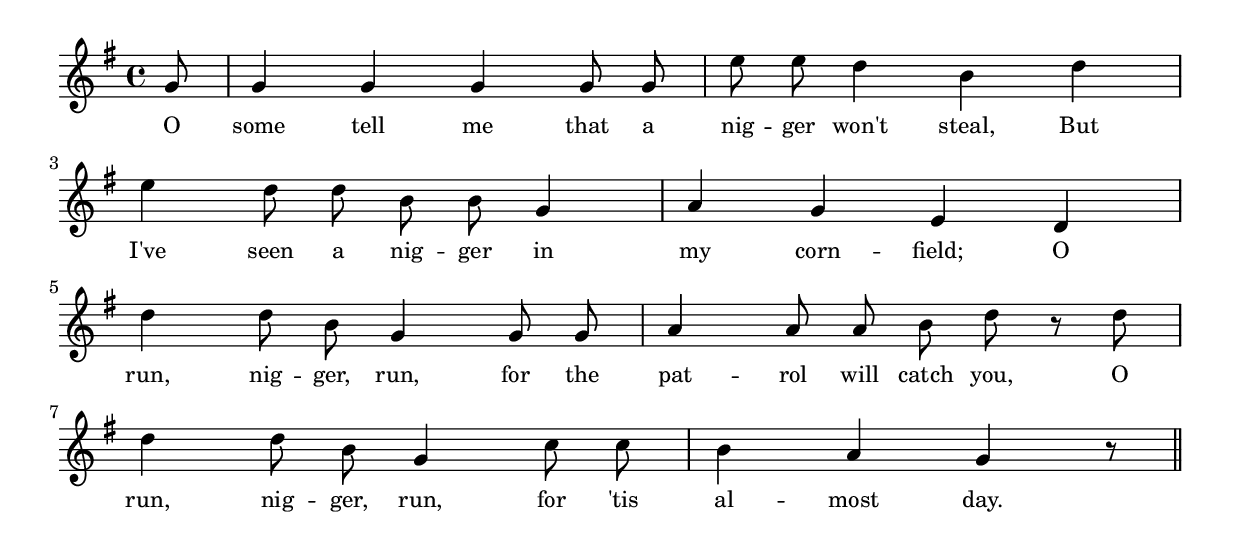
% 110.ly - Score sheet for "Run, Nigger, Run."
% Copyright (C) 2007  Marcus Brinkmann <marcus@gnu.org>
%
% This score sheet is free software; you can redistribute it and/or
% modify it under the terms of the Creative Commons Legal Code
% Attribution-ShareALike as published by Creative Commons; either
% version 2.0 of the License, or (at your option) any later version.
%
% This score sheet is distributed in the hope that it will be useful,
% but WITHOUT ANY WARRANTY; without even the implied warranty of
% MERCHANTABILITY or FITNESS FOR A PARTICULAR PURPOSE.  See the
% Creative Commons Legal Code Attribution-ShareALike for more details.
%
% You should have received a copy of the Creative Commons Legal Code
% Attribution-ShareALike along with this score sheet; if not, write to
% Creative Commons, 543 Howard Street, 5th Floor,
% San Francisco, CA 94105-3013  United States

\version "2.10.0"

%\header
%{
%  title = "Run, Nigger, Run."
%  composer = "trad."
%}

melody =
<<
     \context Voice
    {
	\set Staff.midiInstrument = "acoustic grand"
	\override Staff.VerticalAxisGroup #'minimum-Y-extent = #'(0 . 0)

	\autoBeamOff

	\time 4/4
	\clef violin
	\key g \major
	
	{
	    \partial 8 g'8 |
	    g'4 g' g' g'8 g' | e''8 e'' d''4 b' d'' |
	    \break
	    e''4 d''8 d'' b' b' g'4 | a'4 g' e' d' |
	    \break
	    d''4 d''8 b' g'4 g'8 g' | a'4 a'8 a' b' d'' r d'' |
	    \break
	    d''4 d''8 b' g'4 c''8 c'' | b'4 a' g' r8
	    \bar "||"
	}
    }

    \lyricsto "" \new Lyrics
    {
        \override LyricText #'font-size = #0
        \override StanzaNumber #'font-size = #-1

	O some tell me that a nig -- ger won't steal,
	But I've seen a nig -- ger in my corn -- field;
	O run, nig -- ger, run, for the pat -- rol will catch you,
	O run, nig -- ger, run, for 'tis al -- most day.
    }
>>


\score
{
  \new Staff { \melody }

  \layout { indent = 0.0 }
}

\score
{
  \new Staff { \unfoldRepeats \melody }

  
  \midi {
    \context {
      \Score
      tempoWholesPerMinute = #(ly:make-moment 110 4)
      }
    }


}
